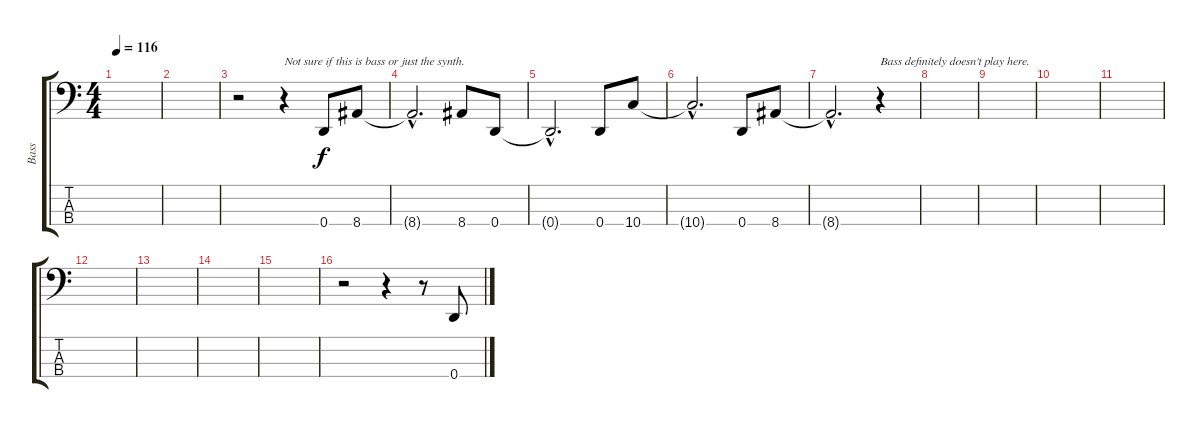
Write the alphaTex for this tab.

\track ("Bass" "Bass") {instrument electricbassfinger}
\staff {score tabs}
\tuning (G2 D2 A1 D1) {hide}
\ts (4 4)
\tempo 116
\clef f4
\ks c
|
|
r.2 r.4{txt "Not sure if this is bass or just the synth."} 0.4.8 8.4.8 |
8.4{hac t}.2{d} 8.4.8 0.4.8 |
0.4{hac t}.2{d} 0.4.8 10.4.8 |
10.4{hac t}.2{d} 0.4.8 8.4.8 |
8.4{hac t}.2{d} r.4{txt "Bass definitely doesn't play here."} |
|
|
|
|
|
|
|
|
r.2 r.4 r.8 0.4.8{volume 13}
